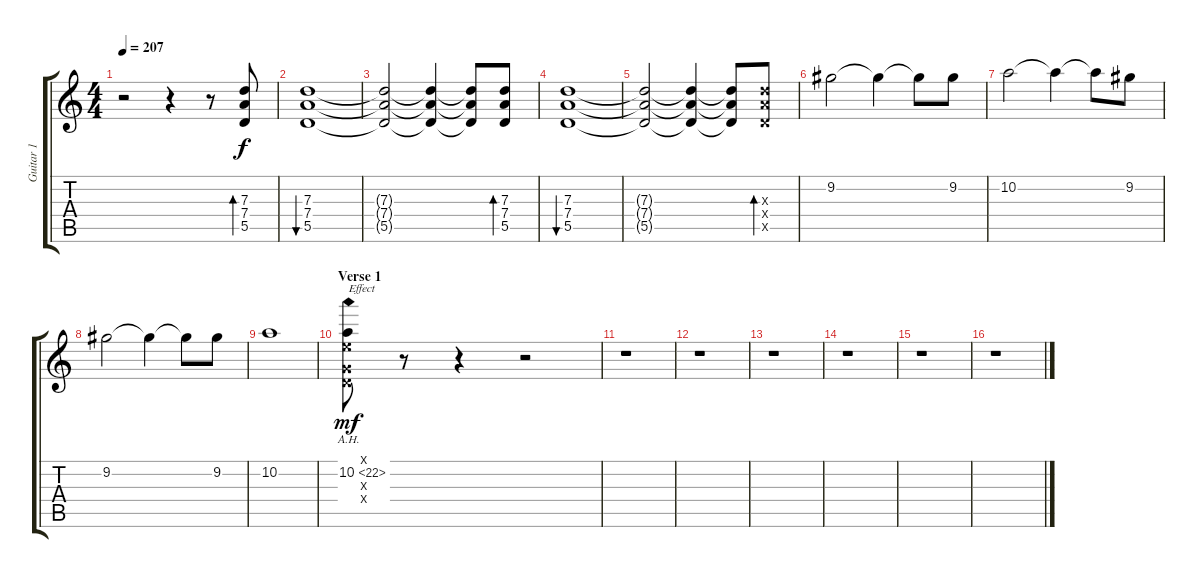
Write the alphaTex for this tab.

\track ("Guitar 1" "Guitar 1") {instrument distortionguitar}
\staff {score tabs}
\tuning (E4 B3 G3 D3 A2 E2) {hide}
\ts (4 4)
\tempo 207
\clef g2
\ks c
r.2{dy f instrument distortionguitar} r.4 r.8 (7.3 7.4 5.5).8{bd 60} |
(7.3 7.4 5.5).1{bu 60} |
(7.3{t} 7.4{t} 5.5{t}).2 (7.3{t} 7.4{t} 5.5{t}).4 (7.3{t} 7.4{t} 5.5{t}).8 (7.3 7.4 5.5).8{bd 60} |
(7.3 7.4 5.5).1{bu 60} |
(7.3{t} 7.4{t} 5.5{t}).2 (7.3{t} 7.4{t} 5.5{t}).4 (7.3{t} 7.4{t} 5.5{t}).8 (7.3{x} 7.4{x} 5.5{x}).8{bd 60} |
9.2.2 9.2{t}.4 9.2{t}.8 9.2.8 |
10.2.2 10.2{t}.4 10.2{t}.8 9.2.8 |
9.2.2 9.2{t}.4 9.2{t}.8 9.2.8 |
10.2.1 |
\section ("" "Verse 1")
(0.1{x} 10.2{ah 12} 0.3{x} 0.4{x}).8{txt "Effect " dy mf} r.8 r.4 r.2 |
r.1 |
r.1 |
r.1 |
r.1 |
r.1 |
r.1
